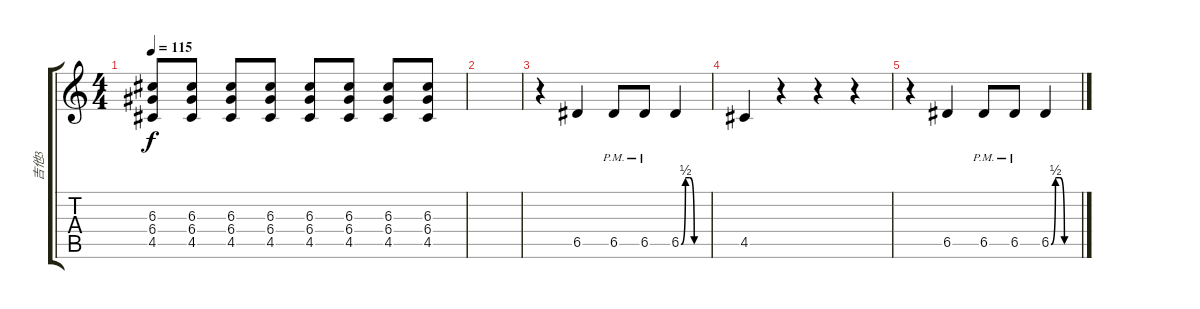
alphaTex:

\track ("吉他3" "吉他3") {instrument overdrivenguitar}
\staff {score tabs}
\tuning (E4 B3 G3 D3 A2 E2) {hide}
\ts (4 4)
\tempo 115
\clef g2
\ks c
(6.3 6.4 4.5).8{dy f} (6.3 6.4 4.5).8 (6.3 6.4 4.5).8 (6.3 6.4 4.5).8 (6.3 6.4 4.5).8 (6.3 6.4 4.5).8 (6.3 6.4 4.5).8 (6.3 6.4 4.5).8 |
|
r.4 6.5.4 6.5{pm}.8 6.5{pm}.8 6.5{be (custom 0 0 10 2 20 2 30 0 60 0)}.4 |
4.5.4 r.4 r.4 r.4 |
r.4 6.5.4 6.5{pm}.8 6.5{pm}.8 6.5{be (custom 0 0 10 2 20 2 30 0 60 0)}.4
